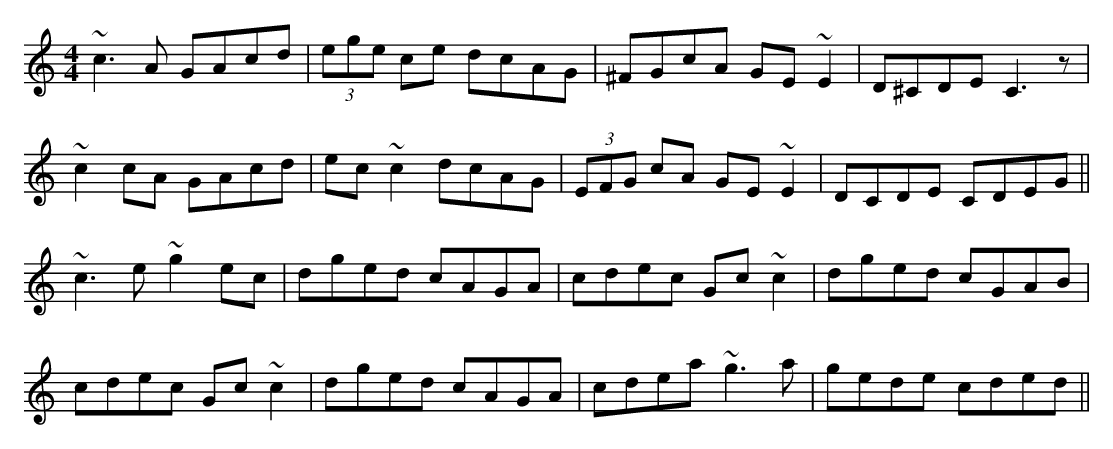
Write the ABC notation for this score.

X:1
M:4/4
K:C
~c3A GAcd|(3 ege ce dcAG|^FGcA GE~E2|D^CDE C3z1|
~c2cA GAcd|ec~c2 dcAG|(3EFG cA GE~E2|DCDE CDEG||
~c3e ~g2ec|dged cAGA|cdec Gc~c2|dged cGAB|
cdec Gc~c2|dged cAGA|cdea ~g3a|gede cded||
